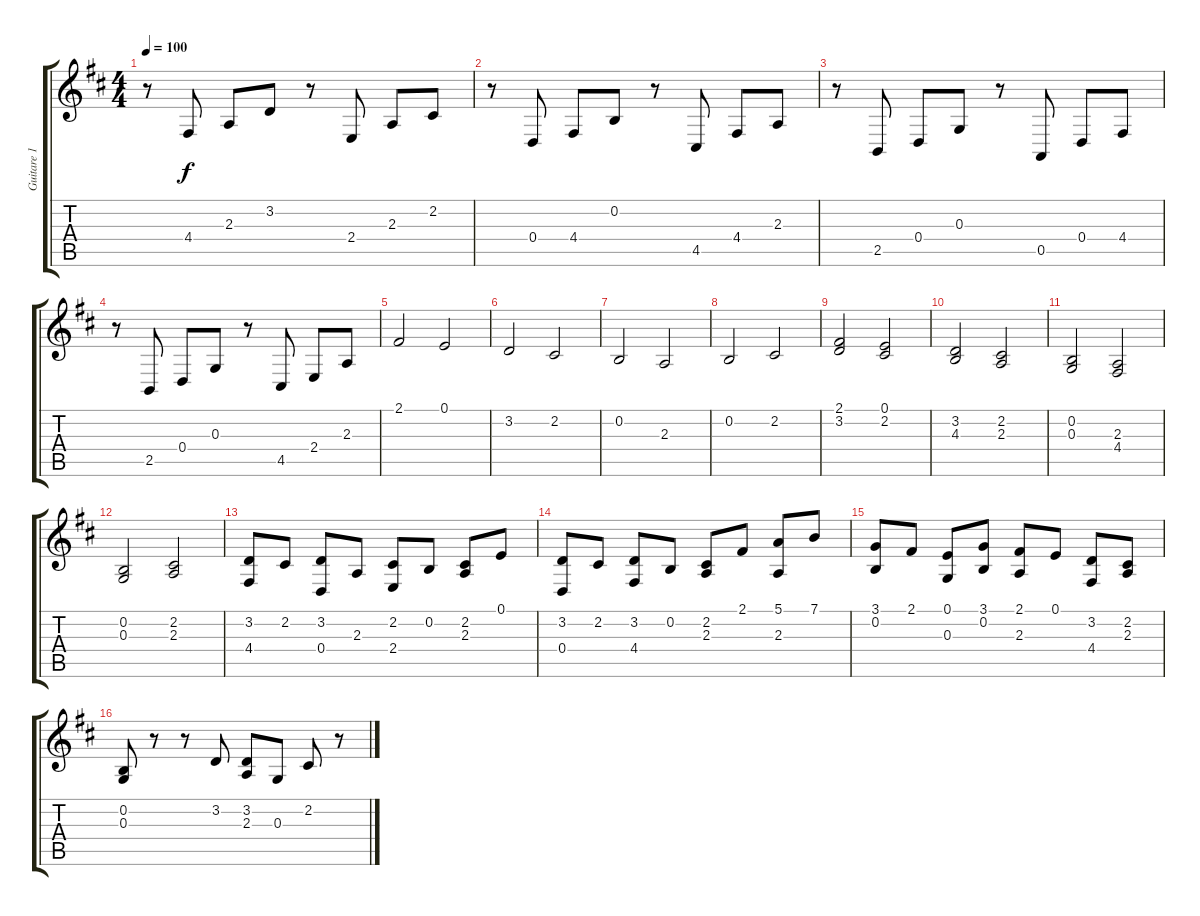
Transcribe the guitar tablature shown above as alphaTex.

\track ("Guitare 1" "Guitare 1") {instrument acousticgrandpiano}
\staff {score tabs}
\tuning (E4 B3 G3 D3 A2 E2) {hide}
\ts (4 4)
\tempo 100
\clef g2
\ks d
r.8{dy f instrument acousticgrandpiano} 4.4.8 2.3.8 3.2.8 r.8 2.4.8 2.3.8 2.2.8 |
r.8 0.4.8 4.4.8 0.2.8 r.8 4.5.8 4.4.8 2.3.8 |
r.8 2.5.8 0.4.8 0.3.8 r.8 0.5.8 0.4.8 4.4.8 |
r.8 2.5.8 0.4.8 0.3.8 r.8 4.5.8 2.4.8 2.3.8 |
2.1.2 0.1.2 |
3.2.2 2.2.2 |
0.2.2 2.3.2 |
0.2.2 2.2.2 |
(2.1 3.2).2 (0.1 2.2).2 |
(3.2 4.3).2 (2.2 2.3).2 |
(0.2 0.3).2 (2.3 4.4).2 |
(0.2 0.3).2 (2.2 2.3).2 |
(3.2 4.4).8 2.2.8 (3.2 0.4).8 2.3.8 (2.2 2.4).8 0.2.8 (2.2 2.3).8 0.1.8 |
(3.2 0.4).8 2.2.8 (3.2 4.4).8 0.2.8 (2.2 2.3).8 2.1.8 (5.1 2.3).8 7.1.8 |
(3.1 0.2).8 2.1.8 (0.1 0.3).8 (3.1 0.2).8 (2.1 2.3).8 0.1.8 (3.2 4.4).8 (2.2 2.3).8 |
(0.2 0.3).8 r.8 r.8 3.2.8 (3.2 2.3).8 0.3.8 2.2.8 r.8
